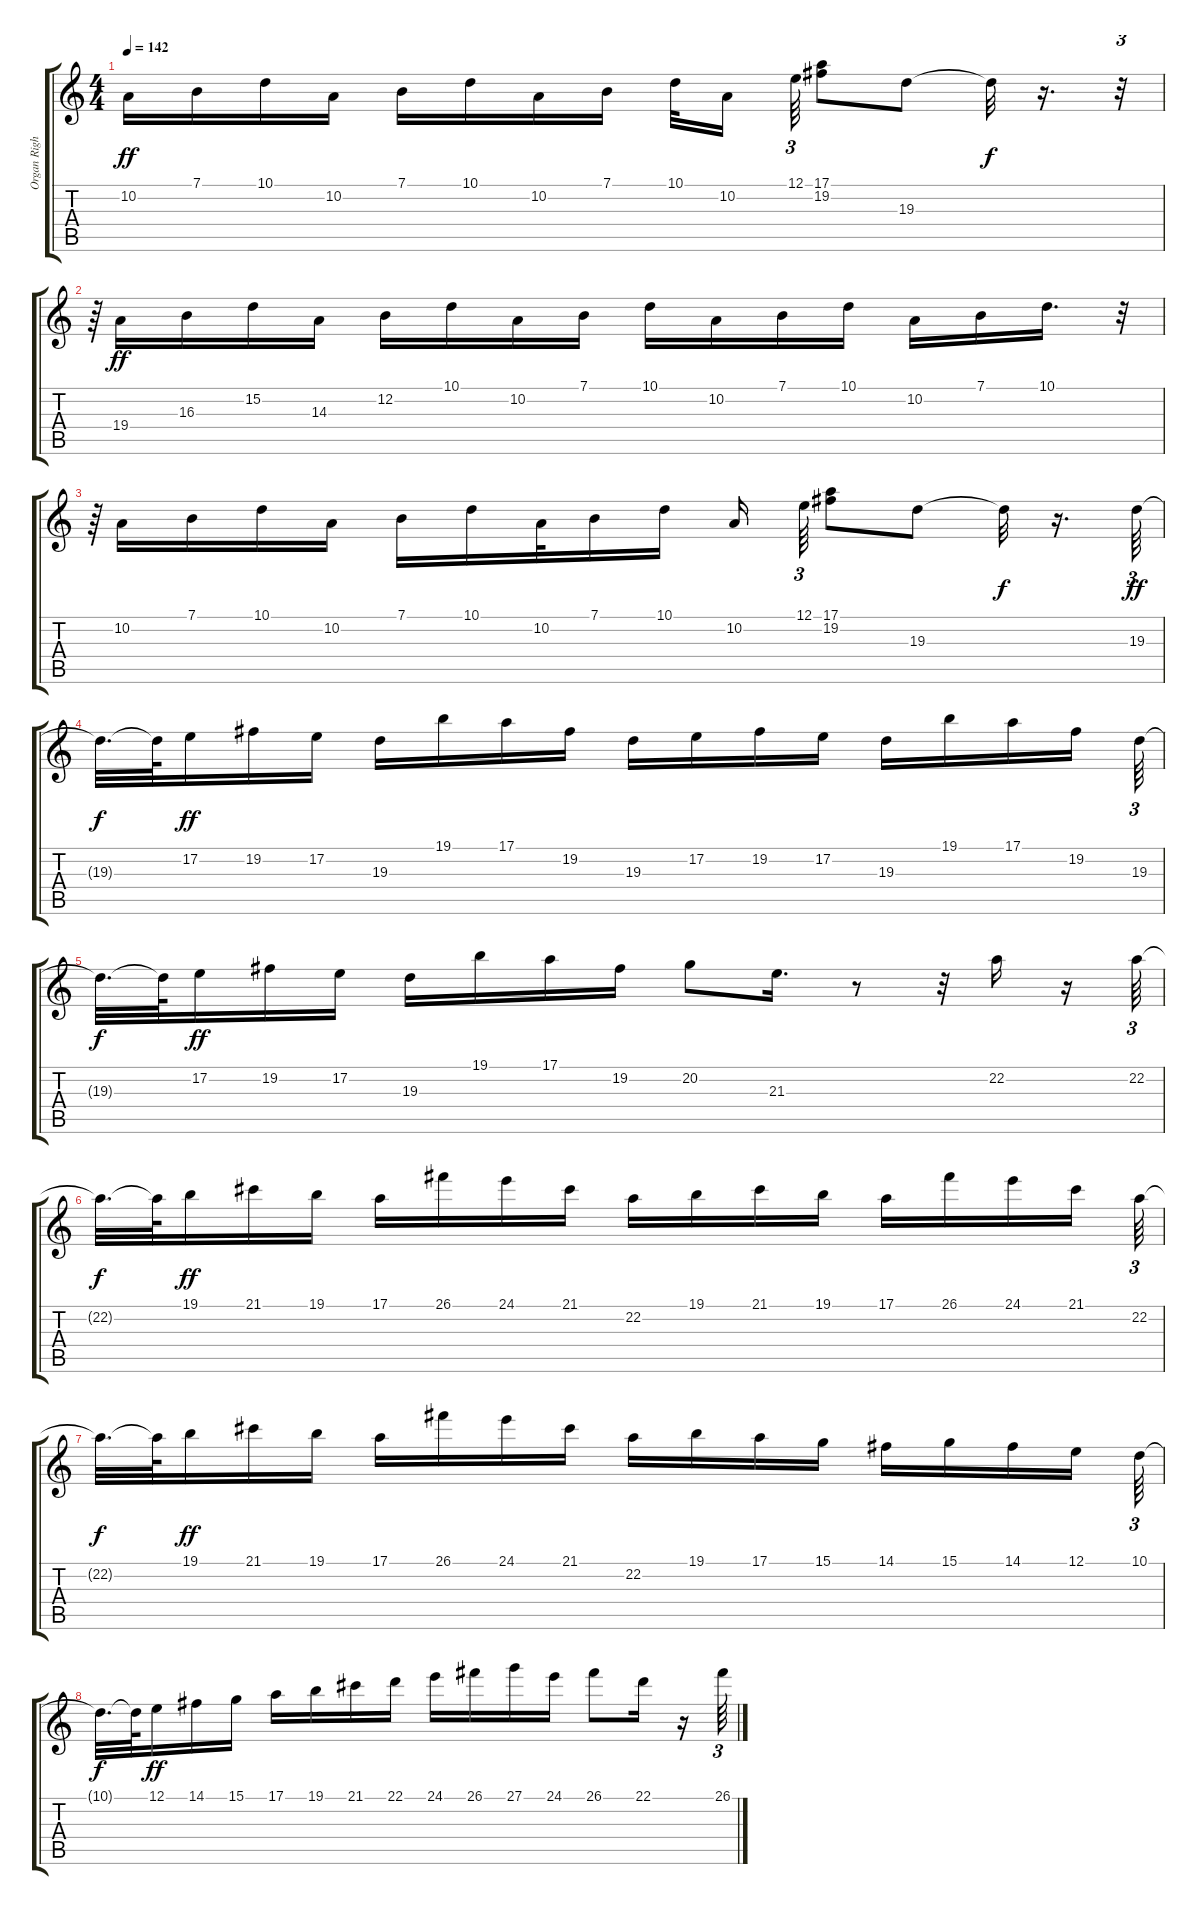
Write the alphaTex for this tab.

\track ("Organ Right" "Organ Righ") {instrument rockorgan}
\staff {score tabs}
\tuning (E4 B3 G3 D3 A2 E2) {hide}
\ts (4 4)
\tempo 142
\clef g2
\ks c
10.2.16{dy ff} 7.1.16 10.1.16 10.2.16 7.1.16 10.1.16 10.2.16 7.1.16 10.1.32 10.2.16{beam splitsecondary} 12.1.64{tu (3 2)} (17.1 19.2).8 19.3.8 19.3{t}.32{dy f} r.16{d} r.32{tu (3 2)} |
r.64{tu (3 2)} 19.4.16{dy ff} 16.3.16 15.2.16 14.3.16 12.2.16 10.1.16 10.2.16 7.1.16 10.1.16 10.2.16 7.1.16 10.1.16 10.2.16 7.1.16 10.1.16{d} r.32{tu (3 2)} |
r.64{tu (3 2)} 10.2.16 7.1.16 10.1.16 10.2.16 7.1.16 10.1.16 10.2.32 7.1.16 10.1.16 10.2.16{beam splitsecondary} 12.1.64{tu (3 2)} (17.1 19.2).8 19.3.8 19.3{t}.32{dy f} r.16{d} 19.3.64{tu (3 2) dy ff} |
19.3{t}.32{d dy f} 19.3{t}.64 17.2.16{dy ff} 19.2.16 17.2.16 19.3.16 19.1.16 17.1.16 19.2.16 19.3.16 17.2.16 19.2.16 17.2.16 19.3.16 19.1.16 17.1.16 19.2.16 19.3.64{tu (3 2)} |
19.3{t}.32{d dy f} 19.3{t}.64 17.2.16{dy ff} 19.2.16 17.2.16 19.3.16 19.1.16 17.1.16 19.2.16 20.2.8 21.3.16{d} r.8 r.32 22.2.16 r.16 22.2.64{tu (3 2)} |
22.2{t}.32{d dy f} 22.2{t}.64 19.1.16{dy ff} 21.1.16 19.1.16 17.1.16 26.1.16 24.1.16 21.1.16 22.2.16 19.1.16 21.1.16 19.1.16 17.1.16 26.1.16 24.1.16 21.1.16 22.2.64{tu (3 2)} |
22.2{t}.32{d dy f} 22.2{t}.64 19.1.16{dy ff} 21.1.16 19.1.16 17.1.16 26.1.16 24.1.16 21.1.16 22.2.16 19.1.16 17.1.16 15.1.16 14.1.16 15.1.16 14.1.16 12.1.16 10.1.64{tu (3 2)} |
10.1{t}.32{d dy f} 10.1{t}.64 12.1.16{dy ff} 14.1.16 15.1.16 17.1.16 19.1.16 21.1.16 22.1.16 24.1.16 26.1.16 27.1.16 24.1.16 26.1.8 22.1.16 r.16 26.1.64{tu (3 2)}
